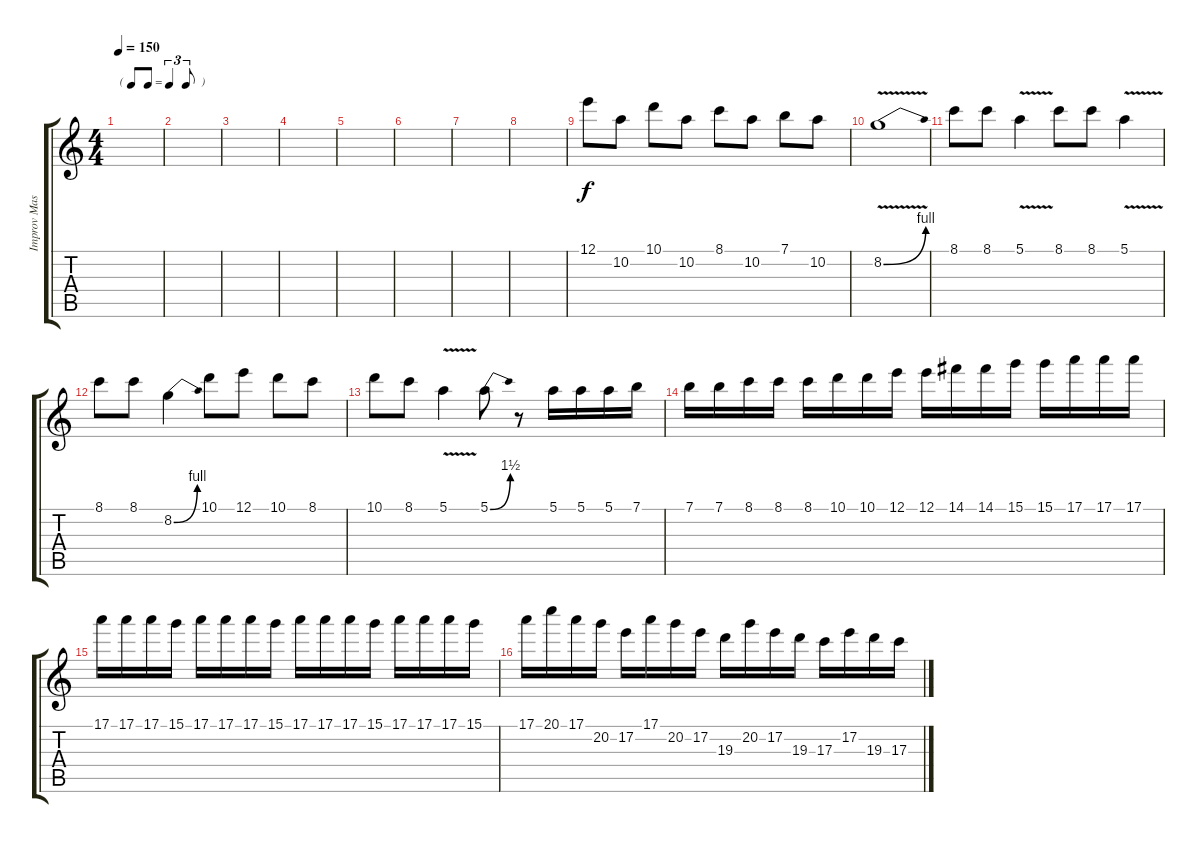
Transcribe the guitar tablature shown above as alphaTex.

\track ("Improv Master" "Improv Mas") {instrument electricguitarjazz}
\staff {score tabs}
\tuning (E4 B3 G3 D3 A2 E2) {hide}
\ts (4 4)
\tf triplet8th
\tempo 150
\clef g2
\ks c
|
|
|
|
|
|
|
|
12.1.8{volume 16} 10.2.8 10.1.8 10.2.8 8.1.8 10.2.8 7.1.8 10.2.8 |
8.2{be (bend 0 0 60 4) v}.1 |
8.1.8 8.1.8 5.1{v}.4 8.1.8 8.1.8 5.1{v}.4 |
8.1.8 8.1.8 8.2{be (bend 0 0 60 4)}.4 10.1.8 12.1.8 10.1.8 8.1.8 |
10.1.8 8.1.8 5.1{v}.4 5.1{be (bend 0 0 60 6)}.8 r.8 5.1.16 5.1.16 5.1.16 7.1.16 |
7.1.16 7.1.16 8.1.16 8.1.16 8.1.16 10.1.16 10.1.16 12.1.16 12.1.16 14.1.16 14.1.16 15.1.16 15.1.16 17.1.16 17.1.16 17.1.16 |
17.1.16 17.1.16 17.1.16 15.1.16 17.1.16 17.1.16 17.1.16 15.1.16 17.1.16 17.1.16 17.1.16 15.1.16 17.1.16 17.1.16 17.1.16 15.1.16 |
17.1.16 20.1.16 17.1.16 20.2.16 17.2.16 17.1.16 20.2.16 17.2.16 19.3.16 20.2.16 17.2.16 19.3.16 17.3.16 17.2.16 19.3.16 17.3.16
